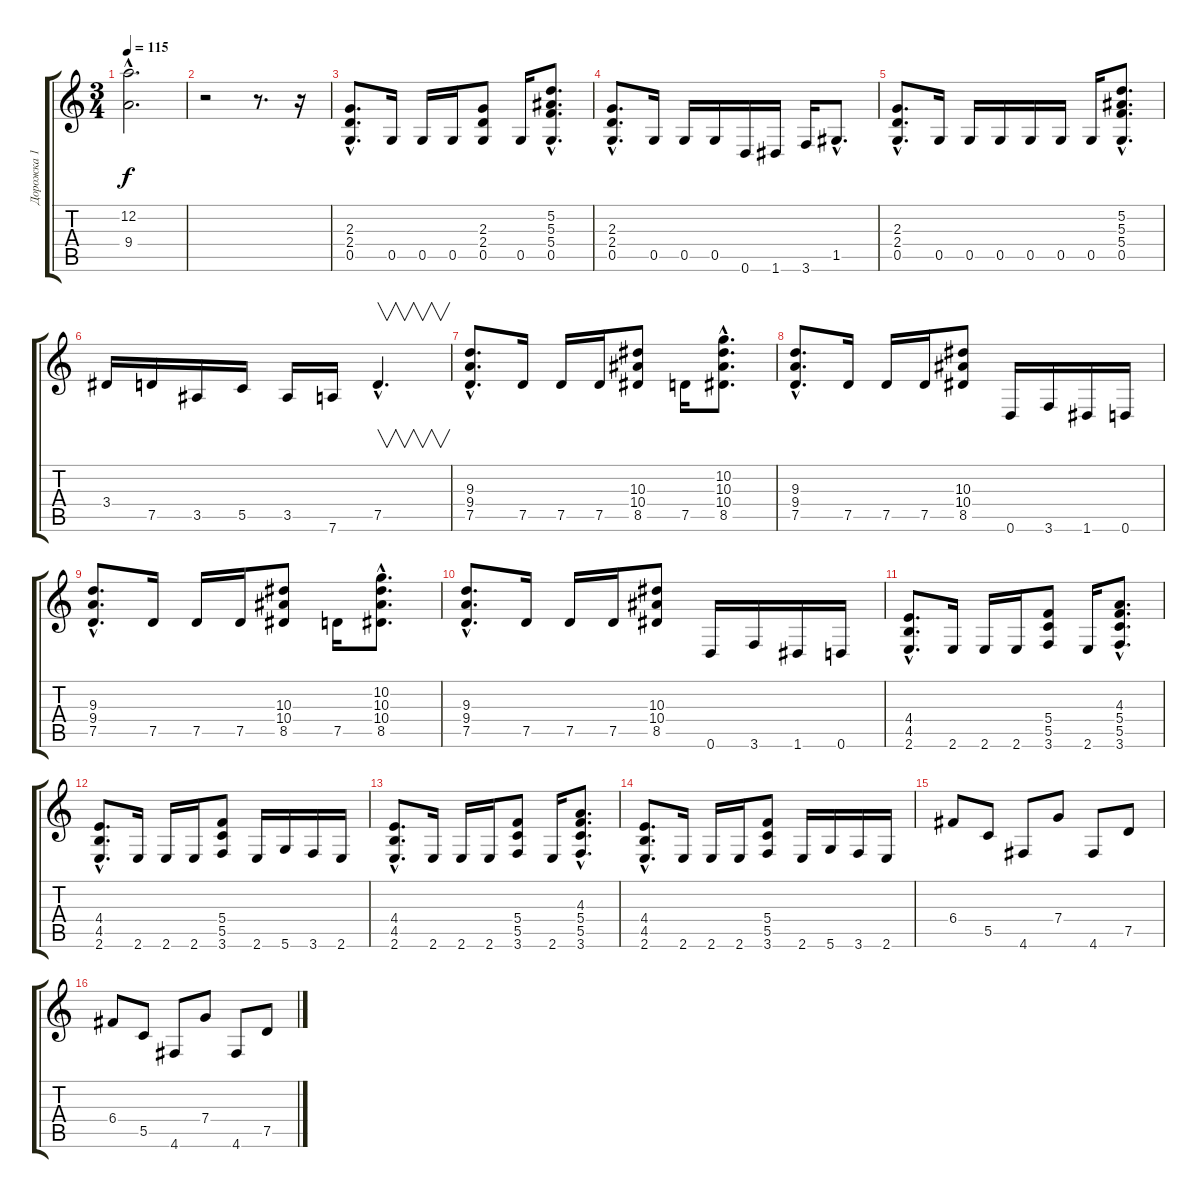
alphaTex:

\track ("Дорожка 1" "Дорожка 1") {instrument distortionguitar}
\staff {score tabs}
\tuning (D4 A3 F3 C3 G2 D2) {hide}
\ts (3 4)
\tempo 115
\clef g2
\ks c
(12.2{hac} 9.4{hac}).2{d dy f} |
r.2 r.8{d} r.16 |
(2.3{hac} 2.4{hac} 0.5{hac}).8{d} 0.5.16 0.5.16 0.5.16 (2.3 2.4 0.5).8 0.5.16 (5.2{hac} 5.3{hac} 5.4{hac} 0.5{hac}).8{d} |
(2.3{hac} 2.4{hac} 0.5{hac}).8{d} 0.5.16 0.5.16 0.5.16 0.6.16 1.6.16 3.6.16 1.5{hac}.8{d} |
(2.3{hac} 2.4{hac} 0.5{hac}).8{d} 0.5.16 0.5.16 0.5.16 0.5.16 0.5.16 0.5.16 (5.2{hac} 5.3{hac} 5.4{hac} 0.5{hac}).8{d} |
3.4.16 7.5.16 3.5.16 5.5.16 3.5.16 7.6.16 7.5{hac}.4{v d} |
(9.3{hac} 9.4{hac} 7.5{hac}).8{d} 7.5.16 7.5.16 7.5.16 (10.3 10.4 8.5).8 7.5.16 (10.2{hac} 10.3{hac} 10.4{hac} 8.5{hac}).8{d} |
(9.3{hac} 9.4{hac} 7.5{hac}).8{d} 7.5.16 7.5.16 7.5.16 (10.3 10.4 8.5).8 0.6.16 3.6.16 1.6.16 0.6.16 |
(9.3{hac} 9.4{hac} 7.5{hac}).8{d} 7.5.16 7.5.16 7.5.16 (10.3 10.4 8.5).8 7.5.16 (10.2{hac} 10.3{hac} 10.4{hac} 8.5{hac}).8{d} |
(9.3{hac} 9.4{hac} 7.5{hac}).8{d} 7.5.16 7.5.16 7.5.16 (10.3 10.4 8.5).8 0.6.16 3.6.16 1.6.16 0.6.16 |
(4.4{hac} 4.5{hac} 2.6{hac}).8{d} 2.6.16 2.6.16 2.6.16 (5.4 5.5 3.6).8 2.6.16 (4.3{hac} 5.4{hac} 5.5{hac} 3.6{hac}).8{d} |
(4.4{hac} 4.5{hac} 2.6{hac}).8{d} 2.6.16 2.6.16 2.6.16 (5.4 5.5 3.6).8 2.6.16 5.6.16 3.6.16 2.6.16 |
(4.4{hac} 4.5{hac} 2.6{hac}).8{d} 2.6.16 2.6.16 2.6.16 (5.4 5.5 3.6).8 2.6.16 (4.3{hac} 5.4{hac} 5.5{hac} 3.6{hac}).8{d} |
(4.4{hac} 4.5{hac} 2.6{hac}).8{d} 2.6.16 2.6.16 2.6.16 (5.4 5.5 3.6).8 2.6.16 5.6.16 3.6.16 2.6.16 |
6.4.8 5.5.8 4.6.8 7.4.8 4.6.8 7.5.8 |
6.4.8 5.5.8 4.6.8 7.4.8 4.6.8 7.5.8
